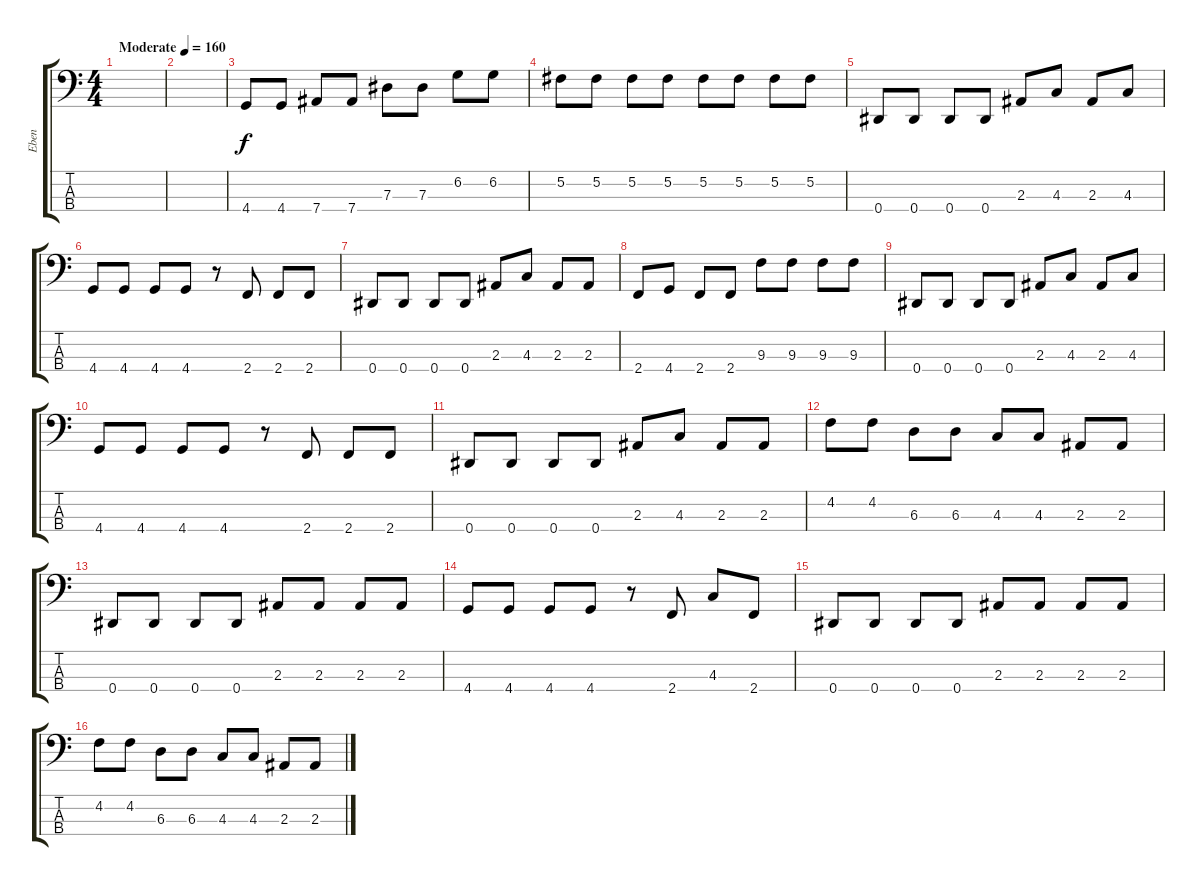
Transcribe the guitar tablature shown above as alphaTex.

\track ("Eben" "Eben") {instrument electricbassfinger}
\staff {score tabs}
\tuning (Gb2 Db2 Ab1 Eb1) {hide}
\ts (4 4)
\tempo (160 "Moderate")
\clef f4
\ks c
|
|
4.4.8 4.4.8 7.4.8 7.4.8 7.3.8 7.3.8 6.2.8 6.2.8 |
5.2.8 5.2.8 5.2.8 5.2.8 5.2.8 5.2.8 5.2.8 5.2.8 |
0.4.8 0.4.8 0.4.8 0.4.8 2.3.8 4.3.8 2.3.8 4.3.8 |
4.4.8 4.4.8 4.4.8 4.4.8 r.8 2.4.8 2.4.8 2.4.8 |
0.4.8 0.4.8 0.4.8 0.4.8 2.3.8 4.3.8 2.3.8 2.3.8 |
2.4.8 4.4.8 2.4.8 2.4.8 9.3.8 9.3.8 9.3.8 9.3.8 |
0.4.8 0.4.8 0.4.8 0.4.8 2.3.8 4.3.8 2.3.8 4.3.8 |
4.4.8 4.4.8 4.4.8 4.4.8 r.8 2.4.8 2.4.8 2.4.8 |
0.4.8 0.4.8 0.4.8 0.4.8 2.3.8 4.3.8 2.3.8 2.3.8 |
4.2.8 4.2.8 6.3.8 6.3.8 4.3.8 4.3.8 2.3.8 2.3.8 |
0.4.8 0.4.8 0.4.8 0.4.8 2.3.8 2.3.8 2.3.8 2.3.8 |
4.4.8 4.4.8 4.4.8 4.4.8 r.8 2.4.8 4.3.8 2.4.8 |
0.4.8 0.4.8 0.4.8 0.4.8 2.3.8 2.3.8 2.3.8 2.3.8 |
4.2.8 4.2.8 6.3.8 6.3.8 4.3.8 4.3.8 2.3.8 2.3.8
